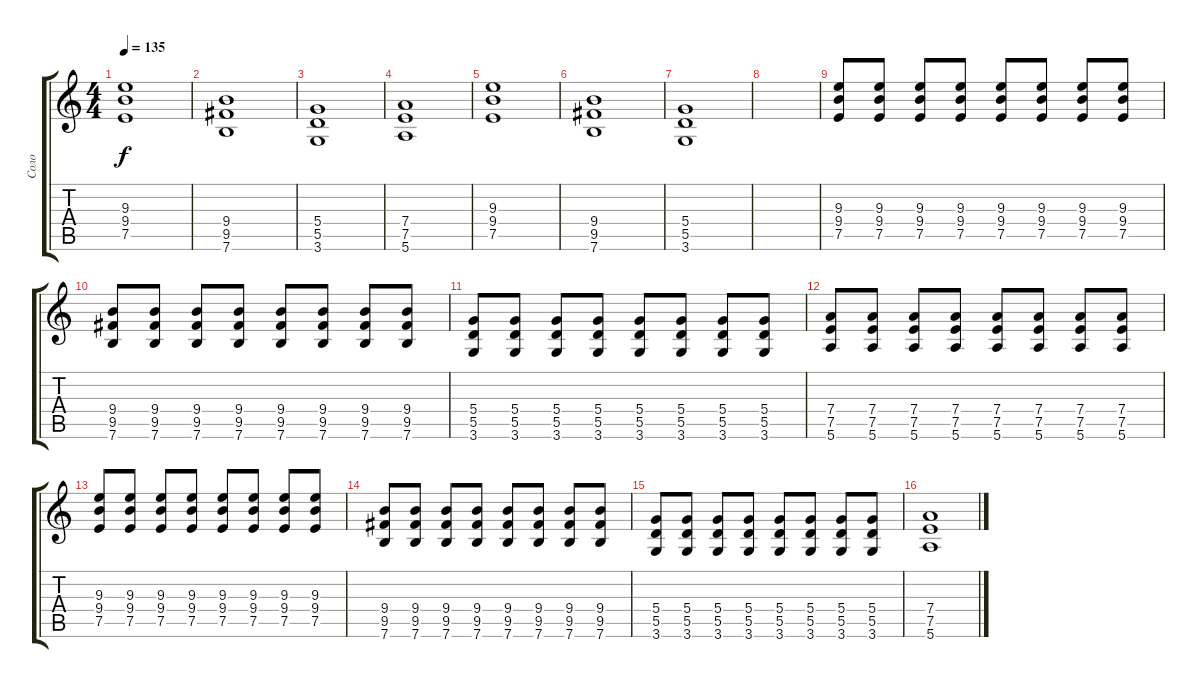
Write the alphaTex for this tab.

\track ("Соло" "Соло") {instrument acousticguitarsteel}
\staff {score tabs}
\tuning (E4 B3 G3 D3 A2 E2) {hide}
\ts (4 4)
\tempo 135
\clef g2
\ks c
(9.3 9.4 7.5).1{dy f} |
(9.4 9.5 7.6).1 |
(5.4 5.5 3.6).1 |
(7.4 7.5 5.6).1 |
(9.3 9.4 7.5).1 |
(9.4 9.5 7.6).1 |
(5.4 5.5 3.6).1 |
|
(9.3 9.4 7.5).8 (9.3 9.4 7.5).8 (9.3 9.4 7.5).8 (9.3 9.4 7.5).8 (9.3 9.4 7.5).8 (9.3 9.4 7.5).8 (9.3 9.4 7.5).8 (9.3 9.4 7.5).8 |
(9.4 9.5 7.6).8 (9.4 9.5 7.6).8 (9.4 9.5 7.6).8 (9.4 9.5 7.6).8 (9.4 9.5 7.6).8 (9.4 9.5 7.6).8 (9.4 9.5 7.6).8 (9.4 9.5 7.6).8 |
(5.4 5.5 3.6).8 (5.4 5.5 3.6).8 (5.4 5.5 3.6).8 (5.4 5.5 3.6).8 (5.4 5.5 3.6).8 (5.4 5.5 3.6).8 (5.4 5.5 3.6).8 (5.4 5.5 3.6).8 |
(7.4 7.5 5.6).8 (7.4 7.5 5.6).8 (7.4 7.5 5.6).8 (7.4 7.5 5.6).8 (7.4 7.5 5.6).8 (7.4 7.5 5.6).8 (7.4 7.5 5.6).8 (7.4 7.5 5.6).8 |
(9.3 9.4 7.5).8 (9.3 9.4 7.5).8 (9.3 9.4 7.5).8 (9.3 9.4 7.5).8 (9.3 9.4 7.5).8 (9.3 9.4 7.5).8 (9.3 9.4 7.5).8 (9.3 9.4 7.5).8 |
(9.4 9.5 7.6).8 (9.4 9.5 7.6).8 (9.4 9.5 7.6).8 (9.4 9.5 7.6).8 (9.4 9.5 7.6).8 (9.4 9.5 7.6).8 (9.4 9.5 7.6).8 (9.4 9.5 7.6).8 |
(5.4 5.5 3.6).8 (5.4 5.5 3.6).8 (5.4 5.5 3.6).8 (5.4 5.5 3.6).8 (5.4 5.5 3.6).8 (5.4 5.5 3.6).8 (5.4 5.5 3.6).8 (5.4 5.5 3.6).8 |
(7.4 7.5 5.6).1
